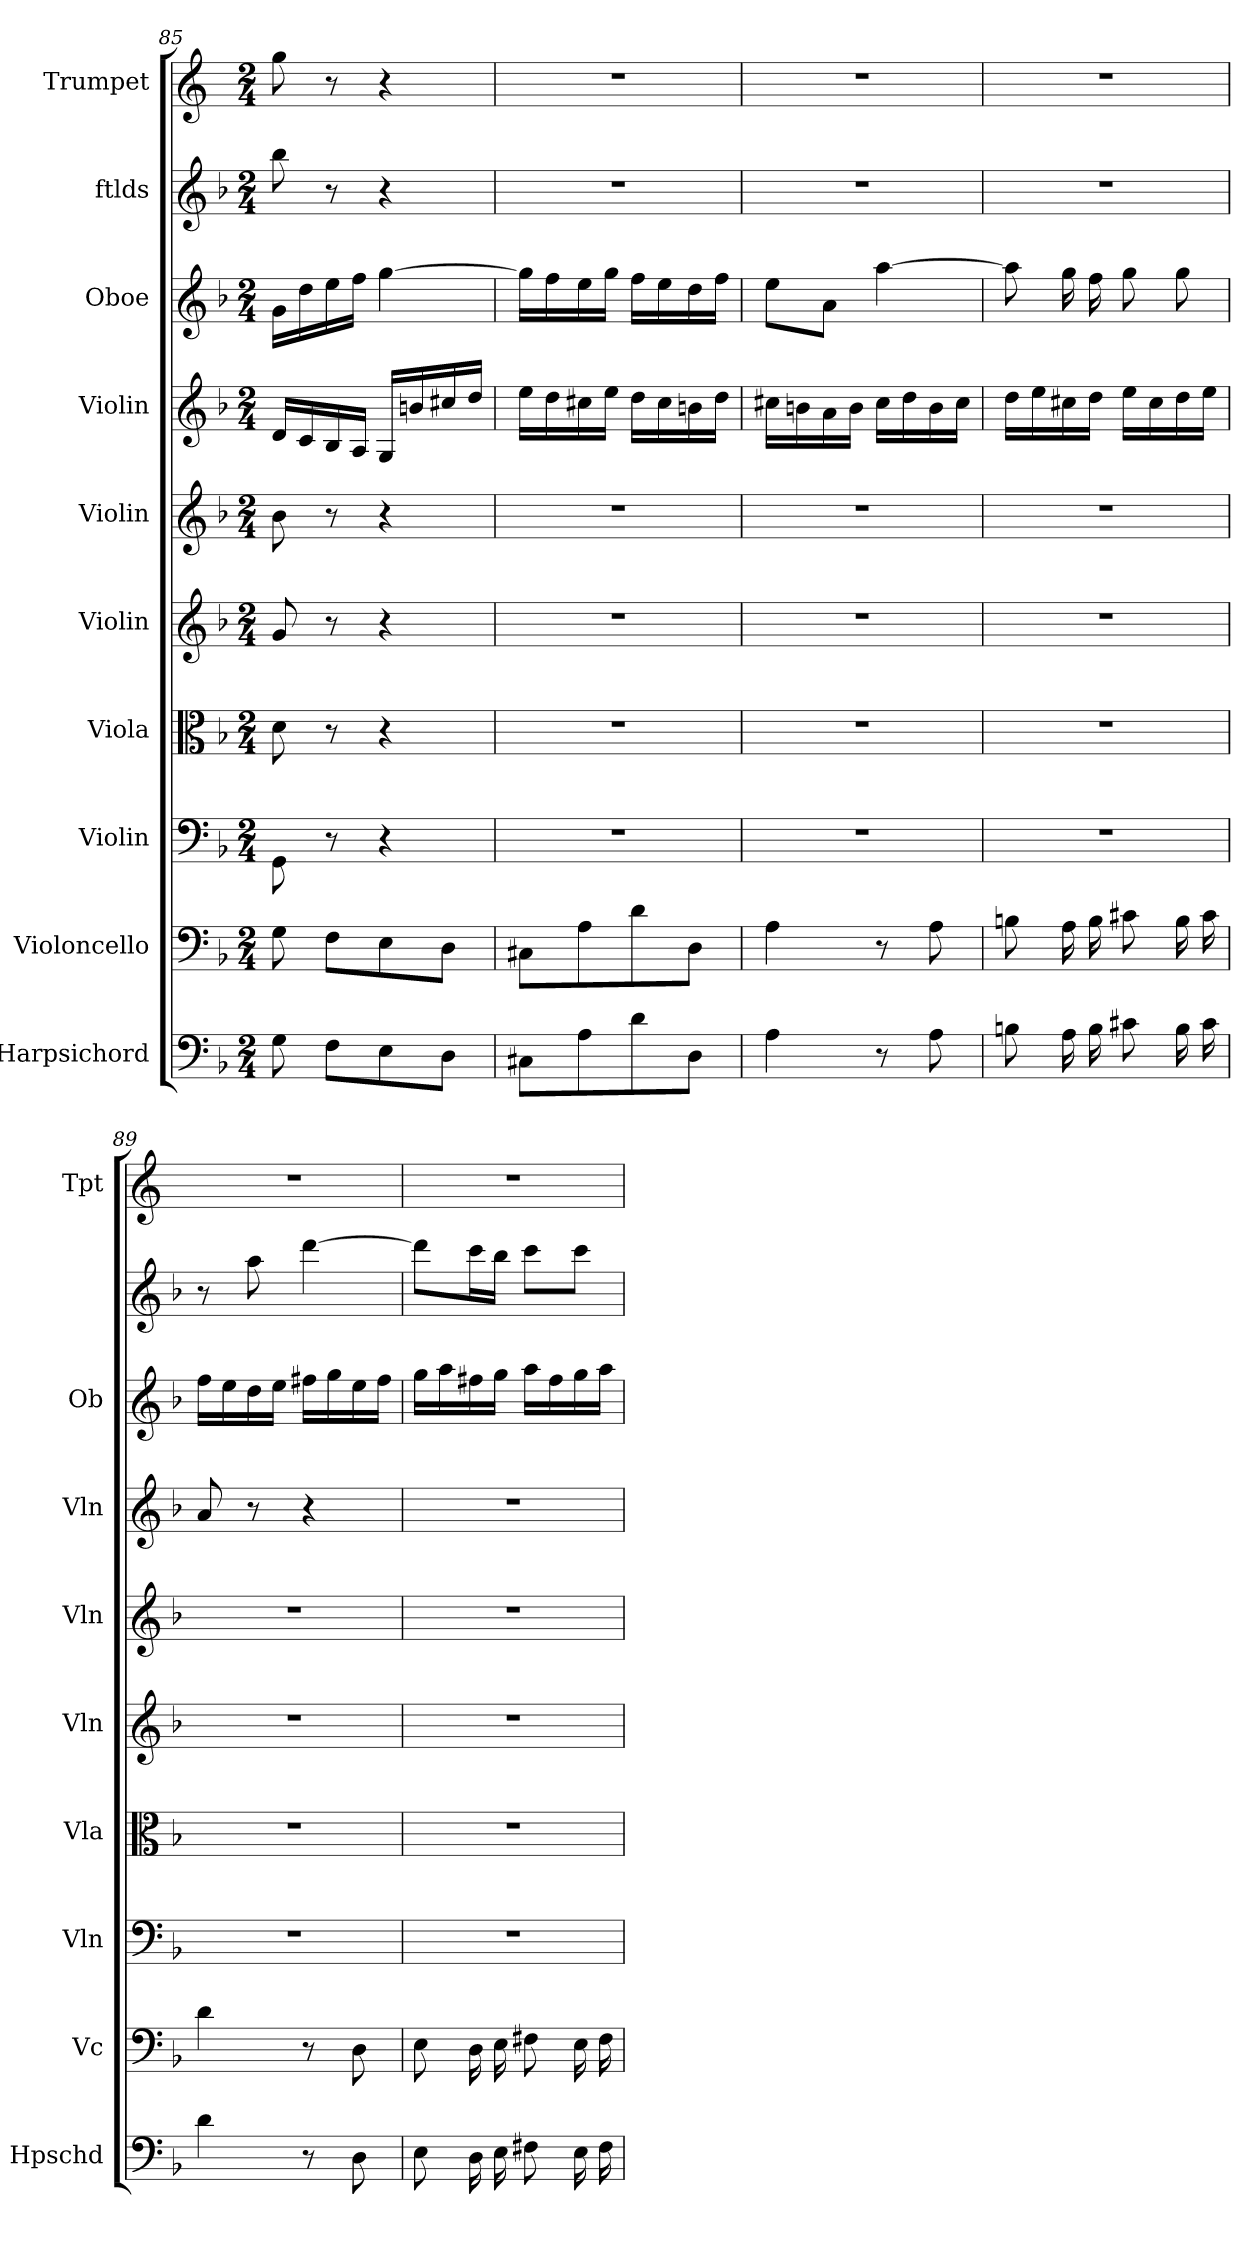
**kern	**kern	**kern	**kern	**kern	**kern	**kern	**kern	**kern	**kern
*part10	*part9	*part8	*part7	*part6	*part5	*part4	*part3	*part2	*part1
*staff10	*staff9	*staff8	*staff7	*staff6	*staff5	*staff4	*staff3	*staff2	*staff1
*I"Harpsichord	*I"Violoncello	*I"Violin	*I"Viola	*I"Violin	*I"Violin	*I"Violin	*I"Oboe	*I"ftlds	*I"Trumpet
*I'Hpschd	*I'Vc	*I'Vln	*I'Vla	*I'Vln	*I'Vln	*I'Vln	*I'Ob	*	*I'Tpt
*clefF4	*clefF4	*clefF4	*clefC3	*clefG2	*clefG2	*clefG2	*clefG2	*clefG2	*clefG2
*k[b-]	*k[b-]	*k[b-]	*k[b-]	*k[b-]	*k[b-]	*k[b-]	*k[b-]	*k[b-]	*k[]
*M2/4	*M2/4	*M2/4	*M2/4	*M2/4	*M2/4	*M2/4	*M2/4	*M2/4	*M2/4
=85	=85	=85	=85	=85	=85	=85	=85	=85	=85
8G\	8G\	8GG\	8d\	8g/	8b-\	16d/LL	16g\LL	8bb-\	8gg\
.	.	.	.	.	.	16c/	16dd\	.	.
8F\L	8F\L	8r	8r	8r	8r	16B-/	16ee\	8r	8r
.	.	.	.	.	.	16A/JJ	16ff\JJ	.	.
8E\	8E\	4r	4r	4r	4r	16G/LL	[4gg\	4r	4r
.	.	.	.	.	.	16bn/	.	.	.
8D\J	8D\J	.	.	.	.	16cc#X/	.	.	.
.	.	.	.	.	.	16dd/JJ	.	.	.
=86	=86	=86	=86	=86	=86	=86	=86	=86	=86
8C#X\L	8C#X\L	2r	2r	2r	2r	16ee\LL	16gg\LL]	2r	2r
.	.	.	.	.	.	16dd\	16ff\	.	.
8A\	8A\	.	.	.	.	16cc#X\	16ee\	.	.
.	.	.	.	.	.	16ee\JJ	16gg\JJ	.	.
8d\	8d\	.	.	.	.	16dd\LL	16ff\LL	.	.
.	.	.	.	.	.	16cc#\	16ee\	.	.
8D\J	8D\J	.	.	.	.	16bn\	16dd\	.	.
.	.	.	.	.	.	16dd\JJ	16ff\JJ	.	.
=87	=87	=87	=87	=87	=87	=87	=87	=87	=87
4A\	4A\	2r	2r	2r	2r	16cc#X\LL	8ee\L	2r	2r
.	.	.	.	.	.	16bn\	.	.	.
.	.	.	.	.	.	16a\	8a\J	.	.
.	.	.	.	.	.	16b\JJ	.	.	.
8r	8r	.	.	.	.	16cc#\LL	[4aa\	.	.
.	.	.	.	.	.	16dd\	.	.	.
8A\	8A\	.	.	.	.	16b\	.	.	.
.	.	.	.	.	.	16cc#\JJ	.	.	.
=88	=88	=88	=88	=88	=88	=88	=88	=88	=88
8Bn\	8Bn\	2r	2r	2r	2r	16dd\LL	8aa\]	2r	2r
.	.	.	.	.	.	16ee\	.	.	.
16A\	16A\	.	.	.	.	16cc#X\	16gg\	.	.
16B\	16B\	.	.	.	.	16dd\JJ	16ff\	.	.
8c#X\	8c#X\	.	.	.	.	16ee\LL	8gg\	.	.
.	.	.	.	.	.	16cc#\	.	.	.
16B\	16B\	.	.	.	.	16dd\	8gg\	.	.
16c#\	16c#\	.	.	.	.	16ee\JJ	.	.	.
=89	=89	=89	=89	=89	=89	=89	=89	=89	=89
4d\	4d\	2r	2r	2r	2r	8a/	16ff\LL	8r	2r
.	.	.	.	.	.	.	16ee\	.	.
.	.	.	.	.	.	8r	16dd\	8aa\	.
.	.	.	.	.	.	.	16ee\JJ	.	.
8r	8r	.	.	.	.	4r	16ff#X\LL	[4ddd\	.
.	.	.	.	.	.	.	16gg\	.	.
8D\	8D\	.	.	.	.	.	16ee\	.	.
.	.	.	.	.	.	.	16ff#\JJ	.	.
=90	=90	=90	=90	=90	=90	=90	=90	=90	=90
8E\	8E\	2r	2r	2r	2r	2r	16gg\LL	8ddd\L]	2r
.	.	.	.	.	.	.	16aa\	.	.
16D\	16D\	.	.	.	.	.	16ff#X\	16ccc\L	.
16E\	16E\	.	.	.	.	.	16gg\JJ	16bb-\JJ	.
8F#X\	8F#X\	.	.	.	.	.	16aa\LL	8ccc\L	.
.	.	.	.	.	.	.	16ff#\	.	.
16E\	16E\	.	.	.	.	.	16gg\	8ccc\J	.
16F#\	16F#\	.	.	.	.	.	16aa\JJ	.	.
=	=	=	=	=	=	=	=	=	=
*-	*-	*-	*-	*-	*-	*-	*-	*-	*-
